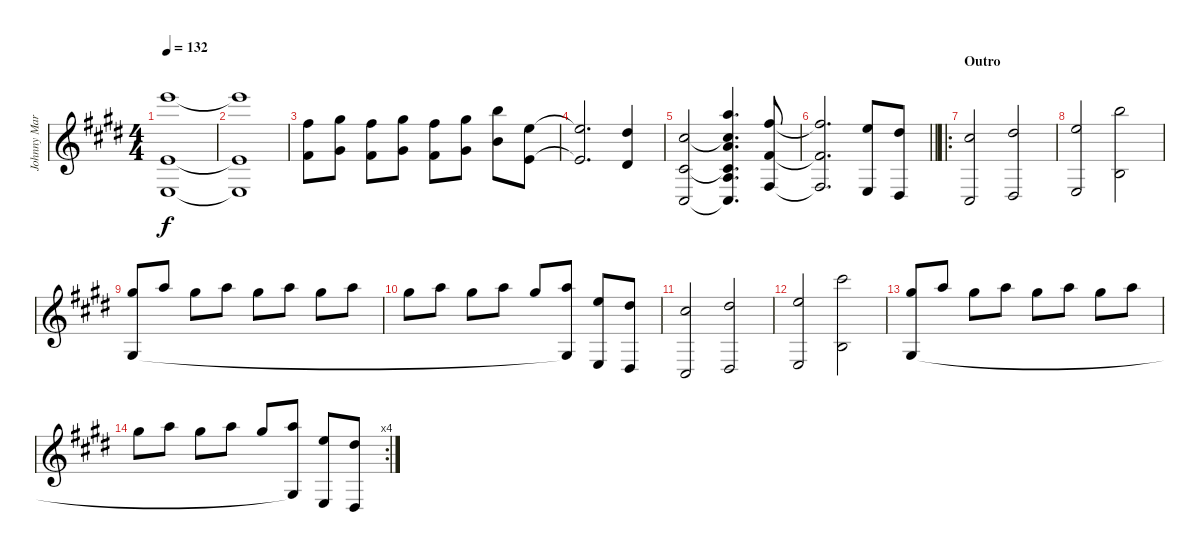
\track ("Johnny Marr's string ensemble" "Johnny Mar") {instrument stringensemble1}
\staff {score}
\tuning (E4 B3 G3 D3 A2 E2) {hide}
\ts (4 4)
\tempo 132
\clef g2
\ks e
(24.1 14.4 12.6).1{dy f} |
(24.1{t} 14.4{t} 12.6{t}).1 |
(19.2 16.4).8 (21.2 18.4).8 (19.2 16.4).8 (21.2 18.4).8 (19.2 16.4).8 (21.2 18.4).8 (19.1 16.3).8 (17.2 14.4).8 |
(17.2{t} 14.4{t}).2{d} (16.2 13.4).4 |
(14.2 11.4 9.6).2 (17.1 14.2{t} 14.3 11.4{t} 12.5 9.6{t}).4{d} (14.1 11.3 9.5).8 |
\barLineRight lightlight
(14.1{t} 11.3{t} 9.5{t}).2{d} (17.2 12.6).8 (16.2 11.6).8 |
\ro
\section ("" "Outro")
(14.2 9.6).2 (16.2 11.6).2 |
(17.2 12.6).2 (19.1 19.6).2 |
(16.1 16.6).8 17.1.8 16.1.8 17.1.8 16.1.8 17.1.8 16.1.8 17.1.8 |
16.1.8 17.1.8 16.1.8 17.1.8 16.1.8 (17.1 16.6{t}).8 (17.2 12.6).8 (16.2 11.6).8 |
(14.2 9.6).2 (16.2 11.6).2 |
(17.2 12.6).2 (21.1 19.6).2 |
(16.1 16.6).8 17.1.8 16.1.8 17.1.8 16.1.8 17.1.8 16.1.8 17.1.8 |
\rc 4
16.1.8 17.1.8 16.1.8 17.1.8 16.1.8 (17.1 16.6{t}).8 (17.2 12.6).8 (16.2 11.6).8
